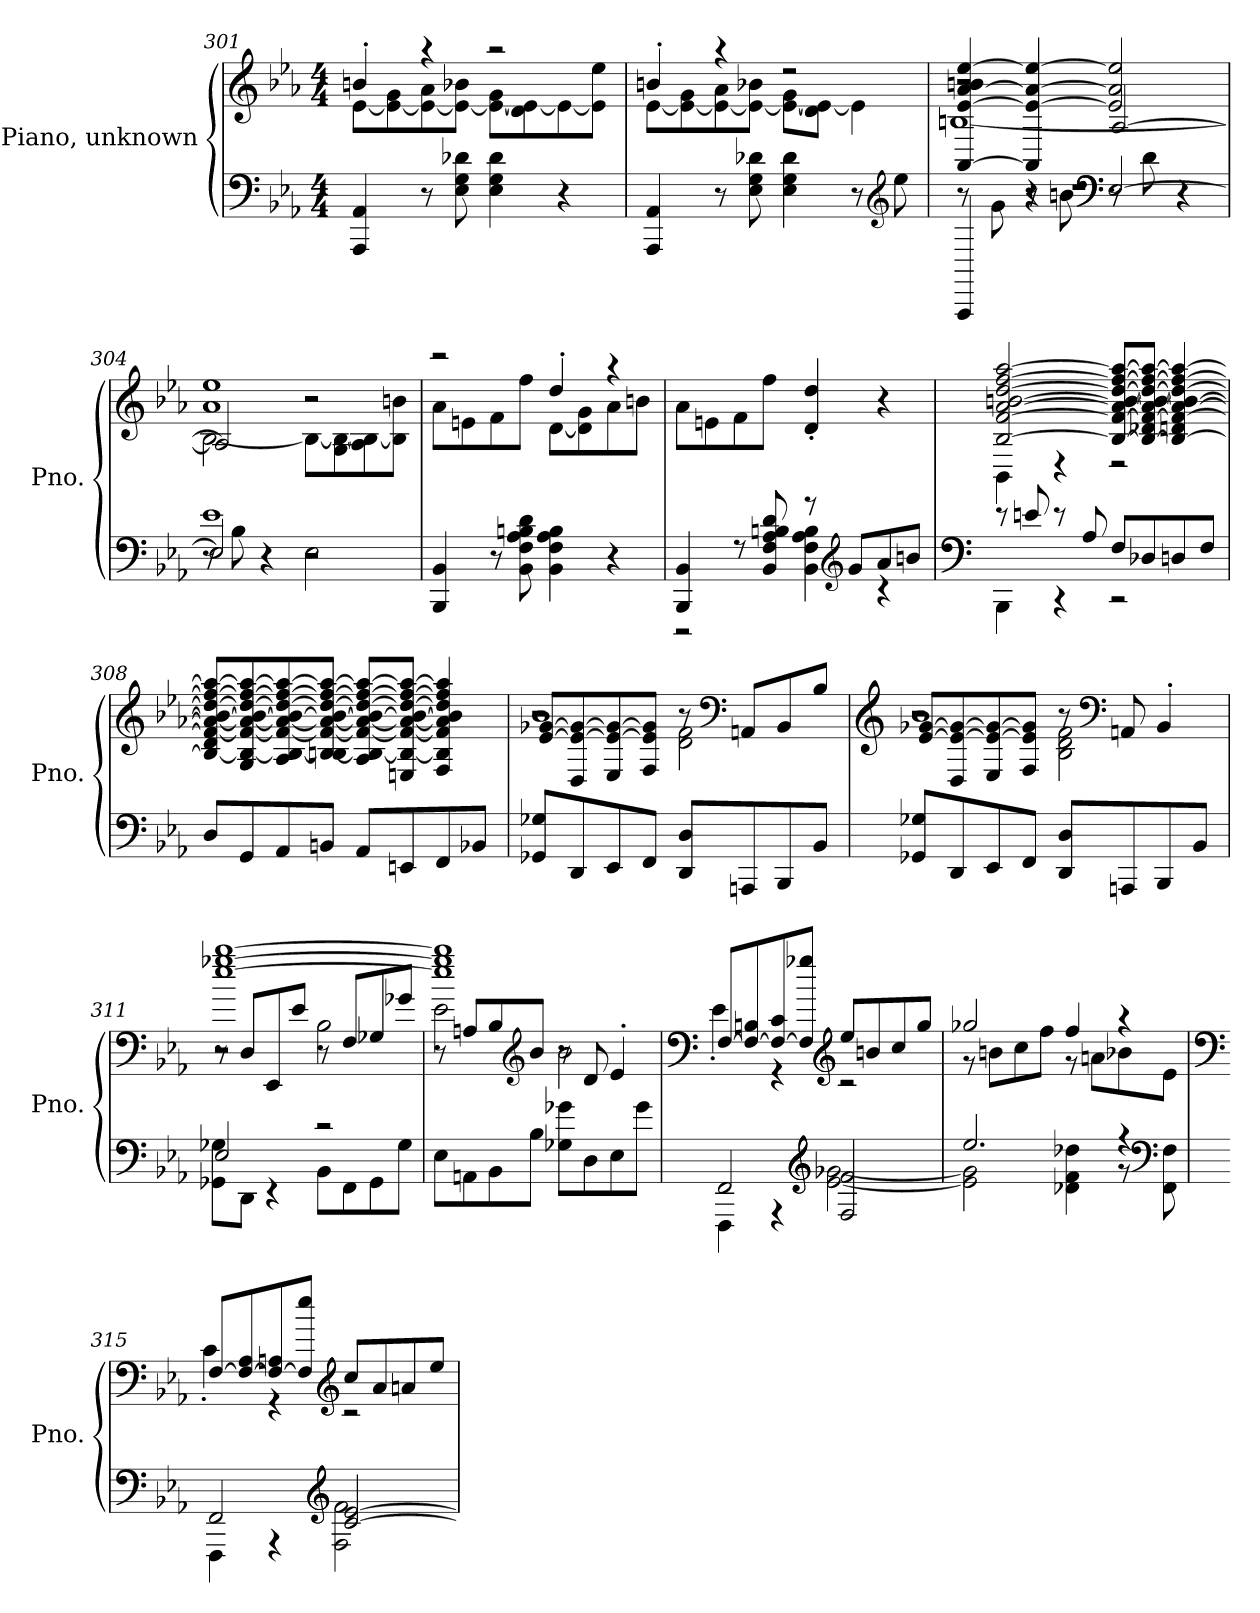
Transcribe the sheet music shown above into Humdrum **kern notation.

**kern	**kern
*part1	*part1
*staff2	*staff1
*I"Piano, unknown	*
*I'Pno.	*
!!LO:LB:g=z
*clefF4	*clefG2
*k[b-e-a-]	*k[b-e-a-]
*M4/4	*M4/4
=301	=301
*	*^
4AAA-/ 4AA-/	4bn'/	[8e-\L
.	.	8e-\_ 8g\
8r	4r	8e-\_ 8a-\
8E-\ 8G\ 8d-X\	.	8e-\_ 8b-X\J
4E-\ 4G\ 4d-\	2r	8e-\_ 8g\L
.	.	8d\ 8e-\_
4r	.	8e-\_
.	.	8e-\] 8ee-\J
=302	=302	=302
4AAA-/ 4AA-/	4bn'/	[8e-\L
.	.	8e-\_ 8g\
8r	4r	8e-\_ 8a-\
8E-\ 8G\ 8d-X\	.	8e-\_ 8b-X\J
4E-\ 4G\ 4d-\	2r	8e-\_ 8g\L
.	.	8d\ 8e-\_J
8r	.	4e-\]
*clefG2	*	*
8ee-\	.	.
=303	=303	=303
*^	*	*^
*	*^	*	*	*
1r	8r	4AAA-/	[4AA-/ [4e-/ [4a-/ 4bn/ [4ee-/	[1Bn	2r
.	8g\	.	.	.	.
.	8r	4r	4AA-/] 4e-/_ 4a-/_ 4ee-/_	.	.
.	8bn\	.	.	.	.
*clefF4	*	*	*	*	*
.	8r	[2E-/	2e-/] 2a-/] 2ee-/]	.	[2A-/
.	8d\	.	.	.	.
.	4r	.	.	.	.
!!LO:LB:g=z	!!	!!
=304	=304	=304	=304	=304	=304
1e-	8r	2E-/]	1a- 1ee-	2B\_	2A-/]
.	8B-\	.	.	.	.
.	4r	.	.	.	.
.	2E-\	2r	.	8B\L_	2r
.	.	.	.	8G\ 8B\_	.
.	.	.	.	8A-\ 8B\_	.
.	.	.	.	8B\] 8bn\J	.
*v	*v	*v	*	*	*
*	*	*v	*v
=305	=305	=305
4BBB-/ 4BB-/	2r	8a-\L
.	.	8en\
8r	.	8f\
8BB-\ 8F\ 8A-\ 8Bn\ 8d\	.	8ff\J
4BB-\ 4F\ 4A-\ 4B\	4dd'/	[8d\L
.	.	8d\] 8g\
4r	4r	8a-\
.	.	8bn\J
*	*v	*v
=306	=306
*^	*
4BBB-/ 4BB-/	2r	8a-\L
.	.	8en\
8r	.	8f\
8BB-/ 8F/ 8A-/ 8Bn/ 8d/	.	8ff\J
8r	4BB-\ 4F\ 4A-\ 4B\	4d/' 4dd/'
*clefG2	*	*
8g/L	.	.
8a-/	4r	4r
8bn/J	.	.
!!LO:LB:g=z
=307	=307	=307
*clefF4	*	*
*	*	*^
8r	4BBB-\	[2B-/ [2f/ [2a-/ [2bn/ [2dd/ [2ff/ [2aa-/	4BB-\
8en/	.	.	.
8r	4r	.	4r
8A-/	.	.	.
8F/L	2r	8B-/_ 8f/_ 8a-/_ 8b/_ 8dd/_ 8ff/_ 8aa-/_L	2r
8D-X/	.	8B-/_ 8d-X/ 8f/_ 8a-/_ 8b/_ 8dd/_ 8ff/_ 8aa-/_J	.
8Dn/	.	4B-/_ 4dn/ 4f/_ 4a-/_ 4b/_ 4dd/_ 4ff/_ 4aa-/_	.
8F/J	.	.	.
*v	*v	*	*
*	*v	*v
=308	=308
8D/L	8B-/_ 8d/ 8f/_ 8a-/_ 8b/_ 8dd/_ 8ff/_ 8aa-/_L
8GG/	8G/ 8B-/_ 8f/_ 8a-/_ 8b/_ 8dd/_ 8ff/_ 8aa-/_
8AA-/	8A-/ 8B-/_ 8f/_ 8a-/_ 8b/_ 8dd/_ 8ff/_ 8aa-/_
8BBn/J	8B-/_ 8Bn/ 8f/_ 8a-/_ 8b/_ 8dd/_ 8ff/_ 8aa-/_J
8AA-/L	8A-/ 8B-/_ 8f/_ 8a-/_ 8b/_ 8dd/_ 8ff/_ 8aa-/_L
8EEn/	8En/ 8B-/_ 8f/_ 8a-/_ 8b/_ 8dd/_ 8ff/_ 8aa-/_J
8FF/	4F/ 4B-/] 4f/] 4a-/] 4b/] 4dd/] 4ff/] 4aa-/]
8BB-X/J	.
=309	=309
*	*^
*	*	*^
8GG-X/ 8G-X/L	1b-	2r	[8e-/ [8g-X/L
8DD/	.	.	8D/ 8e-/_ 8g-/_
8EE-/	.	.	8E-/ 8e-/_ 8g-/_
8FF/J	.	.	8F/ 8e-/] 8g-/]J
8DD/ 8D/L	.	2d\ 2f\	8r
*	*clefF4	*	*
8AAAn/	.	.	8AAn/L
8BBB-/	.	.	8BB-/
8BB-/J	.	.	8B-/J
!!LO:PB:g=z	!!	!!
=310	=310	=310	=310
*	*clefG2	*	*
8GG-X/ 8G-X/L	1b-	2r	[8e-/ [8g-X/L
8DD/	.	.	8D/ 8e-/_ 8g-/_
8EE-/	.	.	8E-/ 8e-/_ 8g-/_
8FF/J	.	.	8F/ 8e-/] 8g-/]J
8DD/ 8D/L	.	2B-\ 2d\ 2f\	8r
*	*clefF4	*	*
8AAAn/	.	.	8AAn/
8BBB-/	.	.	4BB-'/
8BB-/J	.	.	.
=311	=311	=311	=311
*^	*	*	*
2E-/	8GG-X\ 8G-X\L	[1ee- [1gg-X [1bb-	2r	8r
.	8DD\J	.	.	8D/L
.	4r	.	.	8EE-/
.	.	.	.	8e-/J
2r	8BB-\L	.	2B-\	8r
.	8FF\	.	.	8F/L
.	8GG-\	.	.	8G-X/
.	8G-\J	.	.	8g-X/J
*v	*v	*	*	*
=312	=312	=312	=312
8E-\L	1ee-] 1gg-] 1bb-]	2e-\	8r
8AAn\	.	.	8An/L
8BB-\	.	.	8B-/
*	*clefG2	*	*
8B-\J	.	.	8b-/J
8G-X\ 8g-X\L	.	2b-\	8r
8D\	.	.	8d/
8E-\	.	.	4e-'/
8g-\J	.	.	.
*	*v	*v	*v
!!LO:LB:g=z
=313	=313
*	*clefF4
*^	*^
2FF/	4FFF\	[8F/L	4e-'\
.	.	8F/_ 8Bn/	.
.	4r	8F/_ 8c/	4r
.	.	8F/] 8gg-X/J	.
*clefG2	*	*clefG2	*
2F/ 2f/	[2e-\ [2g-X\	8ee-/L	2r
.	.	8bn/	.
.	.	8cc/	.
.	.	8gg-/J	.
=314	=314	=314	=314
2.ee-/	2e-\] 2g-\]	2gg-X/	8r
.	.	.	8bn\L
.	.	.	8cc\
.	.	.	8ff\J
.	4d-X\ 4f\ 4dd-X\	4ff/	8r
.	.	.	8an\L
4r	8r	4r	8b-X\
*clefF4	*	*	*
.	8FF\ 8F\	.	8e-\J
=315	=315	=315	=315
*	*	*clefF4	*
2FF/	4FFF\	[8F/L	4c'\
.	.	8F/_ 8A-/	.
.	4r	8F/_ 8An/	4r
.	.	8F/] 8ee-/J	.
*clefG2	*	*clefG2	*
[2c/ [2e-/	2F\ 2f\	8cc/L	2r
.	.	8a-/	.
.	.	8an/	.
.	.	8ee-/J	.
*v	*v	*	*
*	*v	*v
=	=
*-	*-
